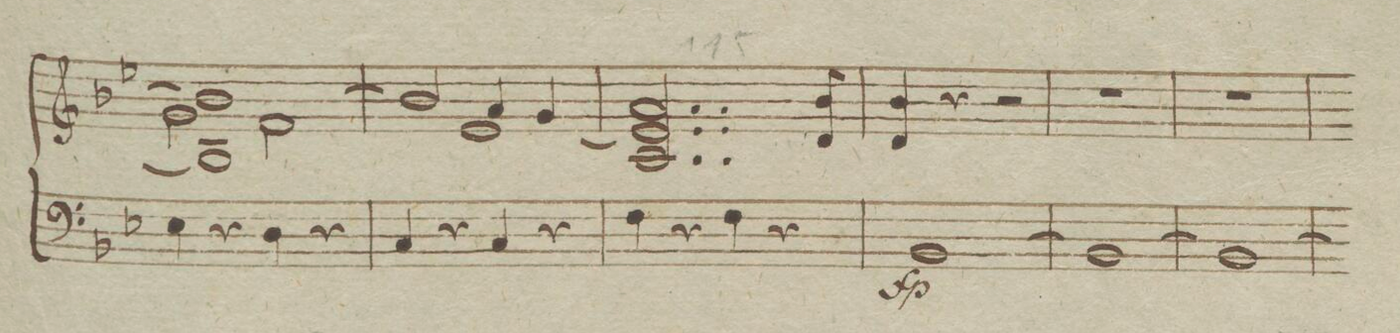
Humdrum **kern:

**kern
*I"Organo
*clefF4
*k[b-e-]
*met(c|)
*M2/2
4E-\
4r
4D\
4r
=112
4C/
4r
4C/
4r
=113
4F\
4r
4F\
4r
=114
[>1BB-
=115
1BB-_>
=116
1BB-_>
=117
*-
